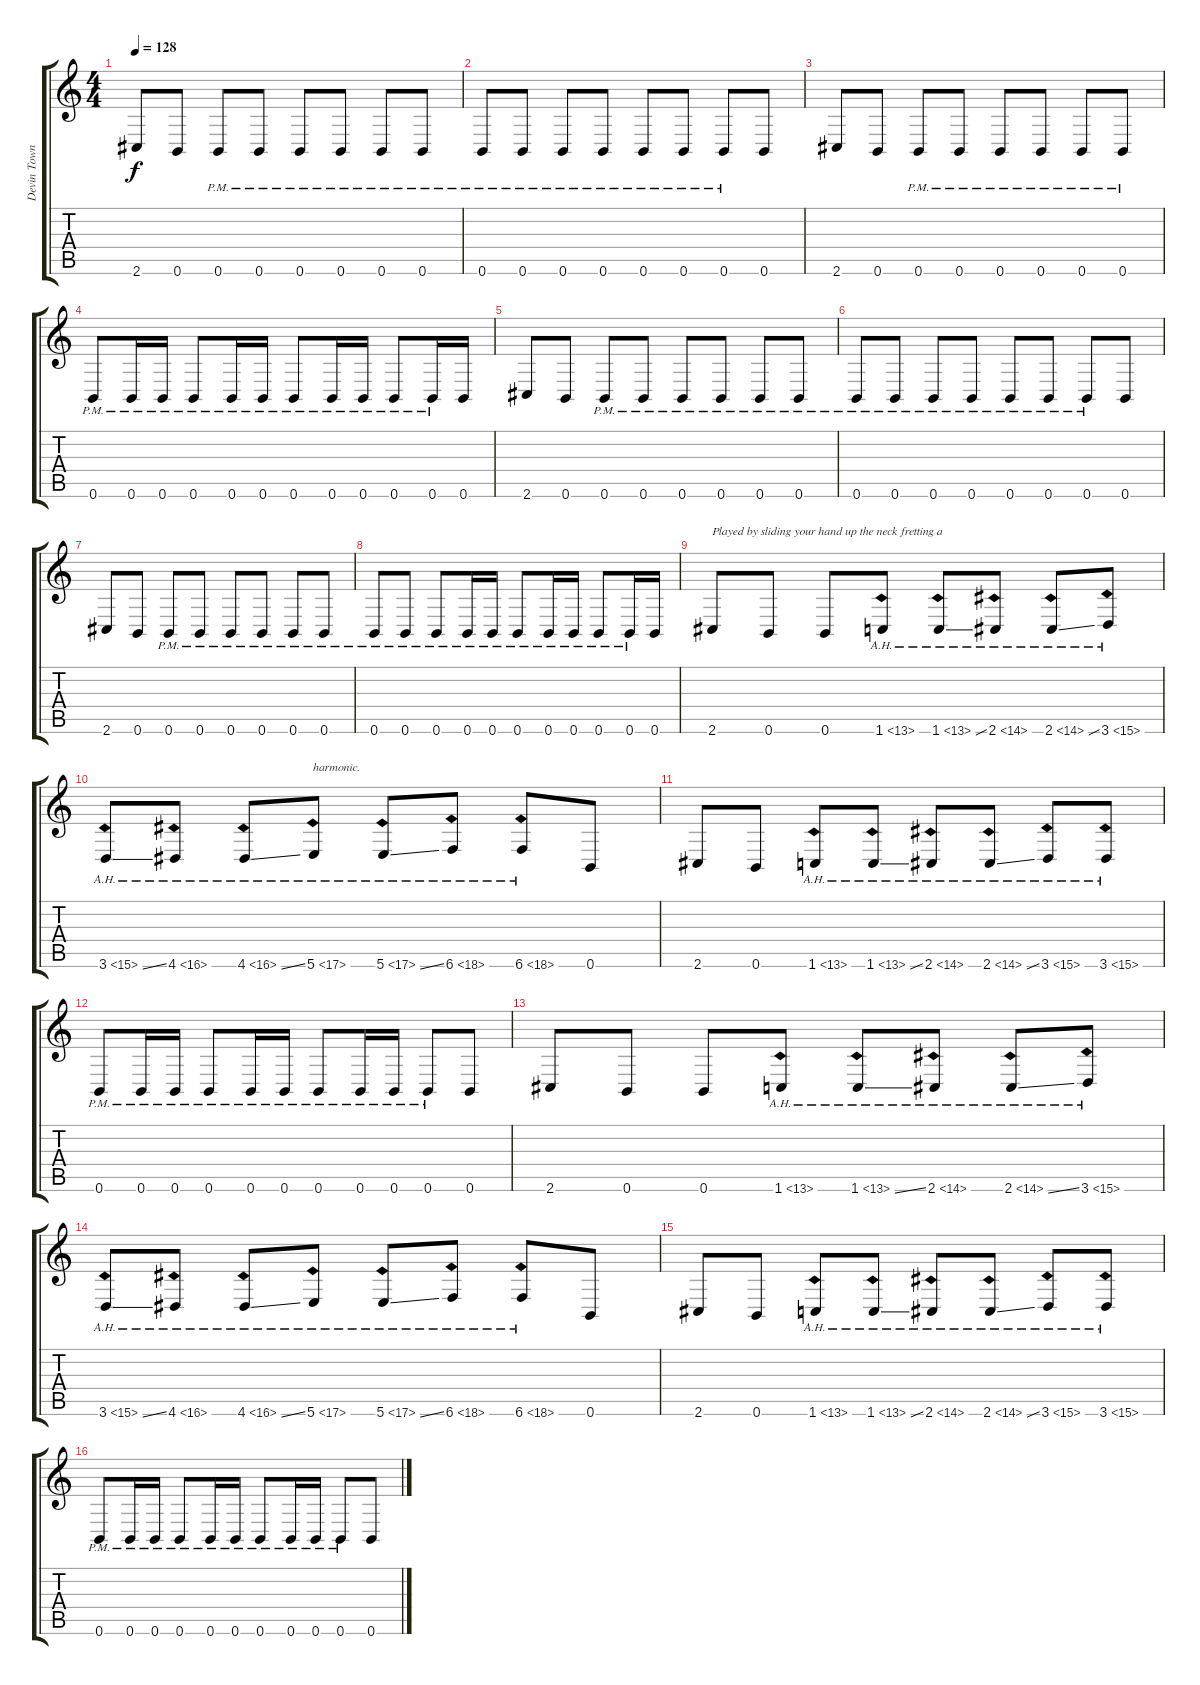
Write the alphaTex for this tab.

\track ("Devin Townsend" "Devin Town") {instrument distortionguitar}
\staff {score tabs}
\tuning (E4 C4 G3 C3 G2 B1) {hide}
\ts (4 4)
\tempo 128
\clef g2
\ks c
2.6.8{dy f} 0.6.8 0.6{pm}.8 0.6{pm}.8 0.6{pm}.8 0.6{pm}.8 0.6{pm}.8 0.6{pm}.8 |
0.6{pm}.8 0.6{pm}.8 0.6{pm}.8 0.6{pm}.8 0.6{pm}.8 0.6{pm}.8 0.6{pm}.8 0.6.8 |
2.6.8 0.6.8 0.6{pm}.8 0.6{pm}.8 0.6{pm}.8 0.6{pm}.8 0.6{pm}.8 0.6{pm}.8 |
0.6{pm}.8 0.6{pm}.16 0.6{pm}.16 0.6{pm}.8 0.6{pm}.16 0.6{pm}.16 0.6{pm}.8 0.6{pm}.16 0.6{pm}.16 0.6{pm}.8 0.6{pm}.16 0.6.16 |
2.6.8 0.6.8 0.6{pm}.8 0.6{pm}.8 0.6{pm}.8 0.6{pm}.8 0.6{pm}.8 0.6{pm}.8 |
0.6{pm}.8 0.6{pm}.8 0.6{pm}.8 0.6{pm}.8 0.6{pm}.8 0.6{pm}.8 0.6{pm}.8 0.6.8 |
2.6.8 0.6.8 0.6{pm}.8 0.6{pm}.8 0.6{pm}.8 0.6{pm}.8 0.6{pm}.8 0.6{pm}.8 |
0.6{pm}.8 0.6{pm}.8 0.6{pm}.8 0.6{pm}.16 0.6{pm}.16 0.6{pm}.8 0.6{pm}.16 0.6{pm}.16 0.6{pm}.8 0.6{pm}.16 0.6.16 |
2.6.8{txt "Played by sliding your hand up the neck fretting a"} 0.6.8 0.6.8 1.6{ah 12}.8 1.6{ah 12 ss}.8 2.6{ah 12}.8 2.6{ah 12 ss}.8 3.6{ah 12}.8 |
3.6{ah 12 ss}.8 4.6{ah 12}.8 4.6{ah 12 ss}.8 5.6{ah 12}.8{txt "harmonic."} 5.6{ah 12 ss}.8 6.6{ah 12}.8 6.6{ah 12}.8 0.6.8 |
2.6.8 0.6.8 1.6{ah 12}.8 1.6{ah 12 ss}.8 2.6{ah 12}.8 2.6{ah 12 ss}.8 3.6{ah 12}.8 3.6{ah 12}.8 |
0.6{pm}.8 0.6{pm}.16 0.6{pm}.16 0.6{pm}.8 0.6{pm}.16 0.6{pm}.16 0.6{pm}.8 0.6{pm}.16 0.6{pm}.16 0.6{pm}.8 0.6.8 |
2.6.8 0.6.8 0.6.8 1.6{ah 12}.8 1.6{ah 12 ss}.8 2.6{ah 12}.8 2.6{ah 12 ss}.8 3.6{ah 12}.8 |
3.6{ah 12 ss}.8 4.6{ah 12}.8 4.6{ah 12 ss}.8 5.6{ah 12}.8 5.6{ah 12 ss}.8 6.6{ah 12}.8 6.6{ah 12}.8 0.6.8 |
2.6.8 0.6.8 1.6{ah 12}.8 1.6{ah 12 ss}.8 2.6{ah 12}.8 2.6{ah 12 ss}.8 3.6{ah 12}.8 3.6{ah 12}.8 |
0.6{pm}.8 0.6{pm}.16 0.6{pm}.16 0.6{pm}.8 0.6{pm}.16 0.6{pm}.16 0.6{pm}.8 0.6{pm}.16 0.6{pm}.16 0.6{pm}.8 0.6.8
